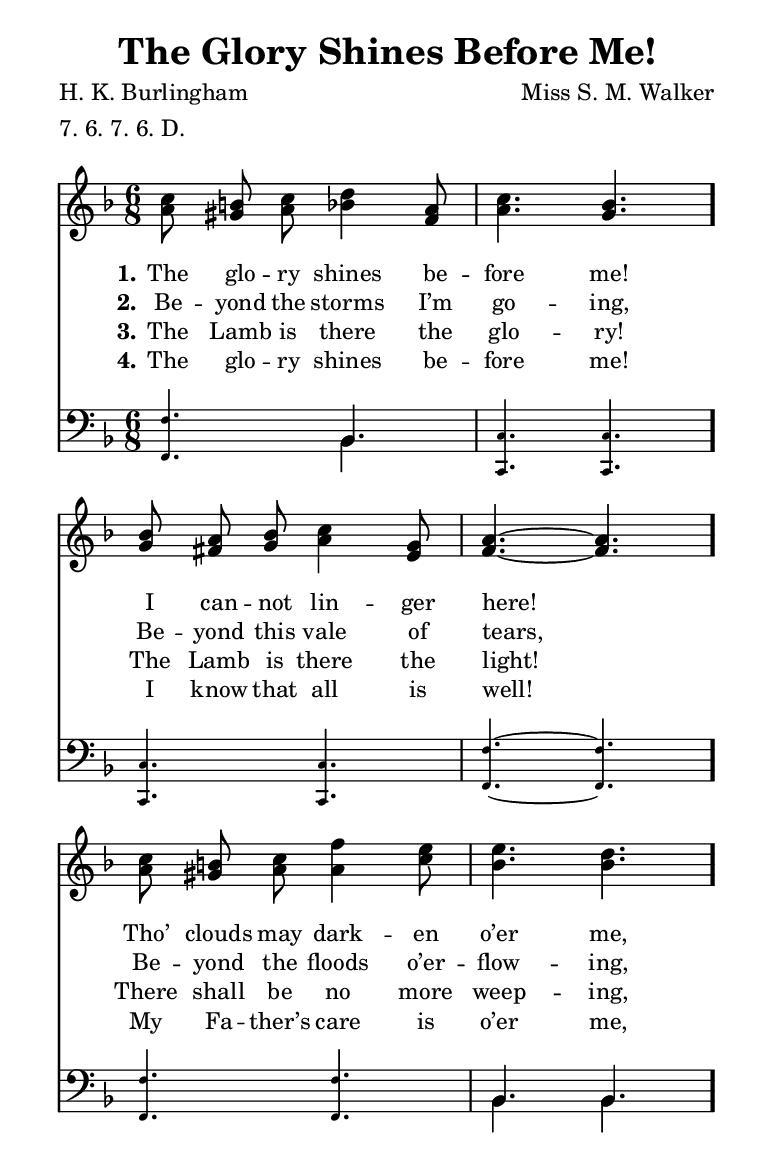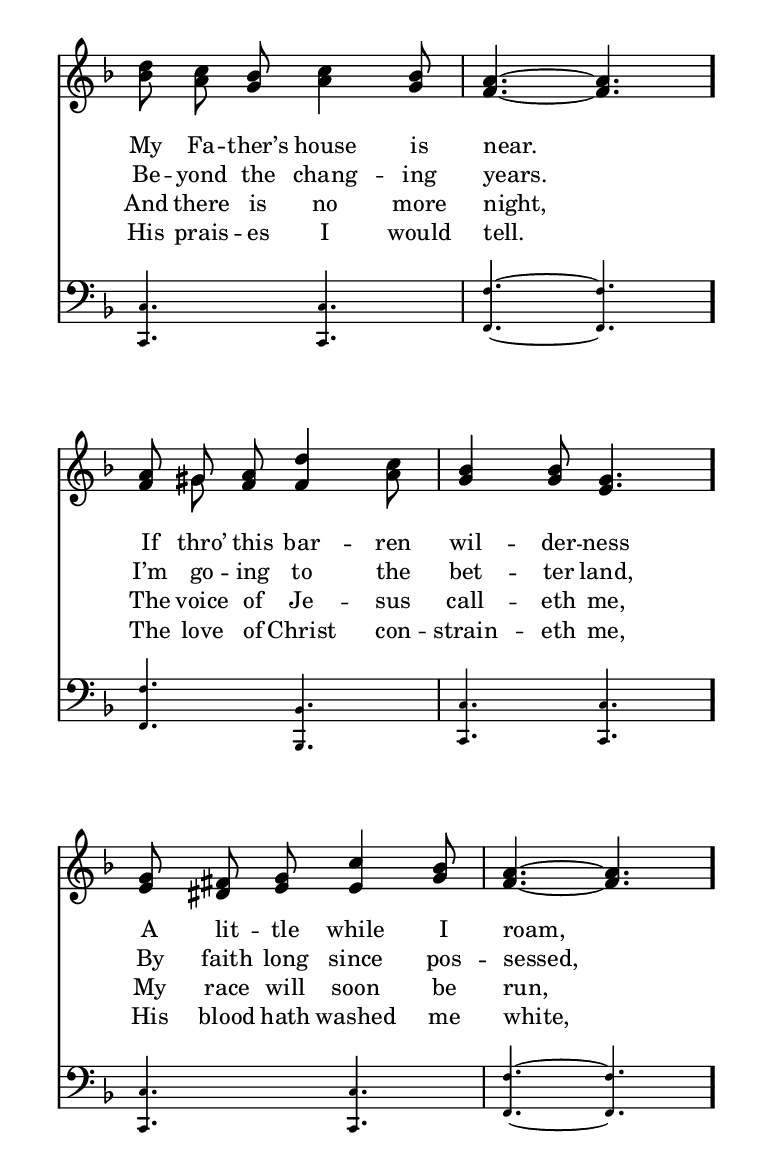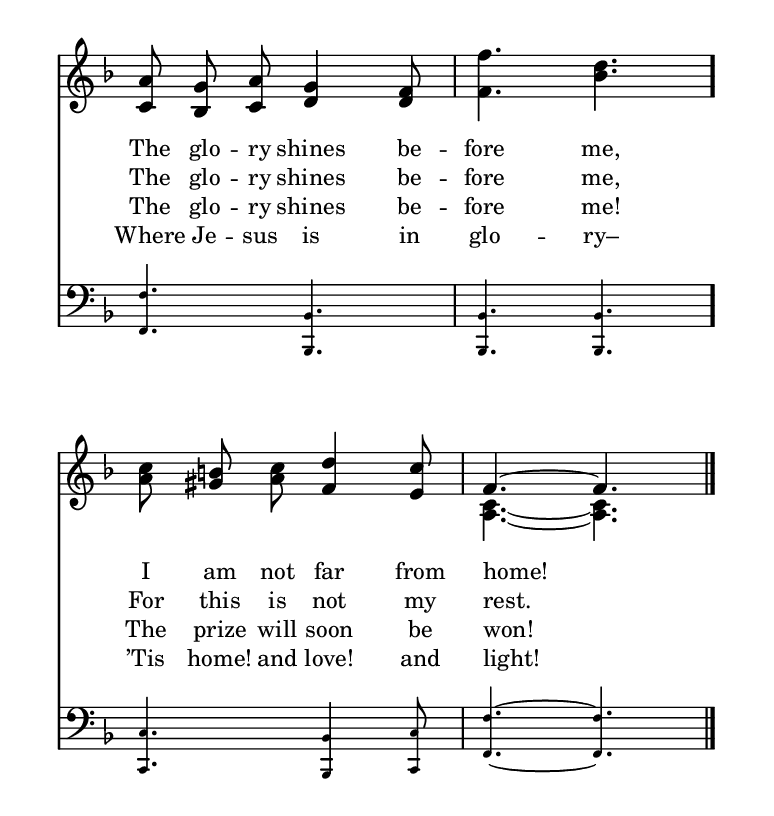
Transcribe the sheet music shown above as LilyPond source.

\include "common/global.ily"
\paper {
  \include "common/paper.ily"
}

\header{
  hymnnumber = "263"
  title = "The Glory Shines Before Me!"
  tunename = ""
  meter = "7. 6. 7. 6. D."
  poet = "H. K. Burlingham"
  composer = "Miss S. M. Walker"
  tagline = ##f
}

global = {
  \include "common/overrides.ily"
  \override Staff.TimeSignature.style = #'numbered
  \time 6/8
  \override Score.MetronomeMark.transparent = ##t % hide all fermata changes too
  \tempo 4=80
  \key f \major
  \autoBeamOff
}

patternA = { c8 c c c4 c8 | c4. c4. }
patternB = { c8 c c c4 c8 | c4 c8 c4. }
patternC = { c4. c4. }

notesSoprano = {
\global
\relative c'' {

  c8 b c d4 a8 | c4. bes4. |
  bes8 a bes c4 g8 | a4. ~ a4. |
  c8 b c f4 e8 | e4. d4. |
  d8 c bes c4 bes8 | a4. ~ a4. |

  \changePitch \patternB { a gis a d c | bes bes g }
  \changePitch \patternA { g fis g c bes | a ~ a }
  \changePitch \patternA { a g a g f | f' d }
  \changePitch \patternA { c b c d c | f, ~ f }

  \bar "|."

}
}

notesAlto = {
\global
\relative e' {

  \changePitch \patternA { a gis a bes f | a g }
  \changePitch \patternA { g fis g a e | f ~ f }
  \changePitch \patternA { a gis a a c | bes bes }
  \changePitch \patternA { bes a g a g | f ~ f }

  \changePitch \patternB { f gis f f a | g g e }
  \changePitch \patternA { e dis e e g | f ~ f }
  \changePitch \patternA { c bes c d d | f bes }
  \changePitch \patternA { a gis a f e | <c a> ~ <c a> }

}
}

notesTenor = {
\global
\override NoteHead.font-size = #-4
\relative a {

  \changePitch \patternC { f bes, | c c }
  \changePitch \patternC { c c | f ~ f }
  \changePitch \patternC { f f | bes, bes }
  \changePitch \patternC { c c | f ~ f }

  \changePitch \patternC { f bes, | c c }
  \changePitch \patternC { c c | f ~ f }
  \changePitch \patternC { f bes, | bes bes }
  c4. bes4 c8 | f4. ~ f

}
}

notesBass = {
\global
\override NoteHead.font-size = #-4
\relative f, {

  \changePitch \patternC { f bes | c, c }
  \changePitch \patternC { c c | f ~ f }
  \changePitch \patternC { f f | bes bes }
  \changePitch \patternC { c, c | f ~ f }

  \changePitch \patternC { f bes, | c c }
  \changePitch \patternC { c c | f ~ f }
  \changePitch \patternC { f bes, | bes bes }
  c4. bes4 c8 | f4. ~ f

}
}

wordsA = \lyricmode {
\set stanza = "1."

The glo -- ry shines be -- fore me! \bar "."
I can -- not lin -- ger here! \bar "."
Tho’ clouds may dark -- en o’er me, \bar "."
My Fa -- ther’s house is near. \bar "."
If thro’ this bar -- ren wil -- der -- ness \bar "."
A lit -- tle while I roam, \bar "."
The glo -- ry shines be -- fore me, \bar "."
I am not far from home! \bar "."

}

wordsB = \lyricmode {
\set stanza = "2."

Be -- yond the storms I’m go -- ing,
Be -- yond this vale of tears,
Be -- yond the floods o’er -- flow -- ing,
Be -- yond the chang -- ing years.
I’m go -- ing to the bet -- ter land,
By faith long since pos -- sessed,
The glo -- ry shines be -- fore me,
For this is not my rest.

}

wordsC = \lyricmode {
\set stanza = "3."

The Lamb is there the glo -- ry!
The Lamb is there the light!
There shall be no more weep -- ing,
And there is no more night,
The voice of Je -- sus call -- eth me,
My race will soon be run,
The glo -- ry shines be -- fore me!
The prize will soon be won!

}

wordsD = \lyricmode {
\set stanza = "4."

The glo -- ry shines be -- fore me!
I know that all is well!
My Fa -- ther’s care is o’er me,
His prais -- es I would tell.
The love of Christ con -- strain -- eth me,
His blood hath washed me white,
Where Je -- sus is in glo -- ry–
’Tis home! and love! and light!

}

\score {
  \context ChoirStaff <<
    \context Staff = upper <<
      \set ChoirStaff.systemStartDelimiter = #'SystemStartBar
      \set ChoirStaff.printPartCombineTexts = ##f
      \partcombine #'(2 . 9) \notesSoprano \notesAlto
      \context NullVoice = sopranos { \voiceOne << \notesSoprano >> }
      \context NullVoice = altos { \voiceTwo << \notesAlto >> }
      \context Lyrics = one   \lyricsto sopranos \wordsA
      \context Lyrics = two   \lyricsto sopranos \wordsB
      \context Lyrics = three \lyricsto sopranos \wordsC
      \context Lyrics = four  \lyricsto sopranos \wordsD
    >>
    \context Staff = men <<
      \clef bass
      \set ChoirStaff.printPartCombineTexts = ##f
      \partcombine #'(2 . 9) \notesTenor \notesBass
      \context NullVoice = tenors { \voiceOne << \notesTenor >> }
      \context NullVoice = basses { \voiceTwo << \notesBass >> }
    >>
  >>
  \layout {
    \include "common/layout.ily"
  }
  \midi{
    \include "common/midi.ily"
  }
}

\version "2.19.49"  % necessary for upgrading to future LilyPond versions.

% vi:set et ts=2 sw=2 ai nocindent syntax=lilypond:
